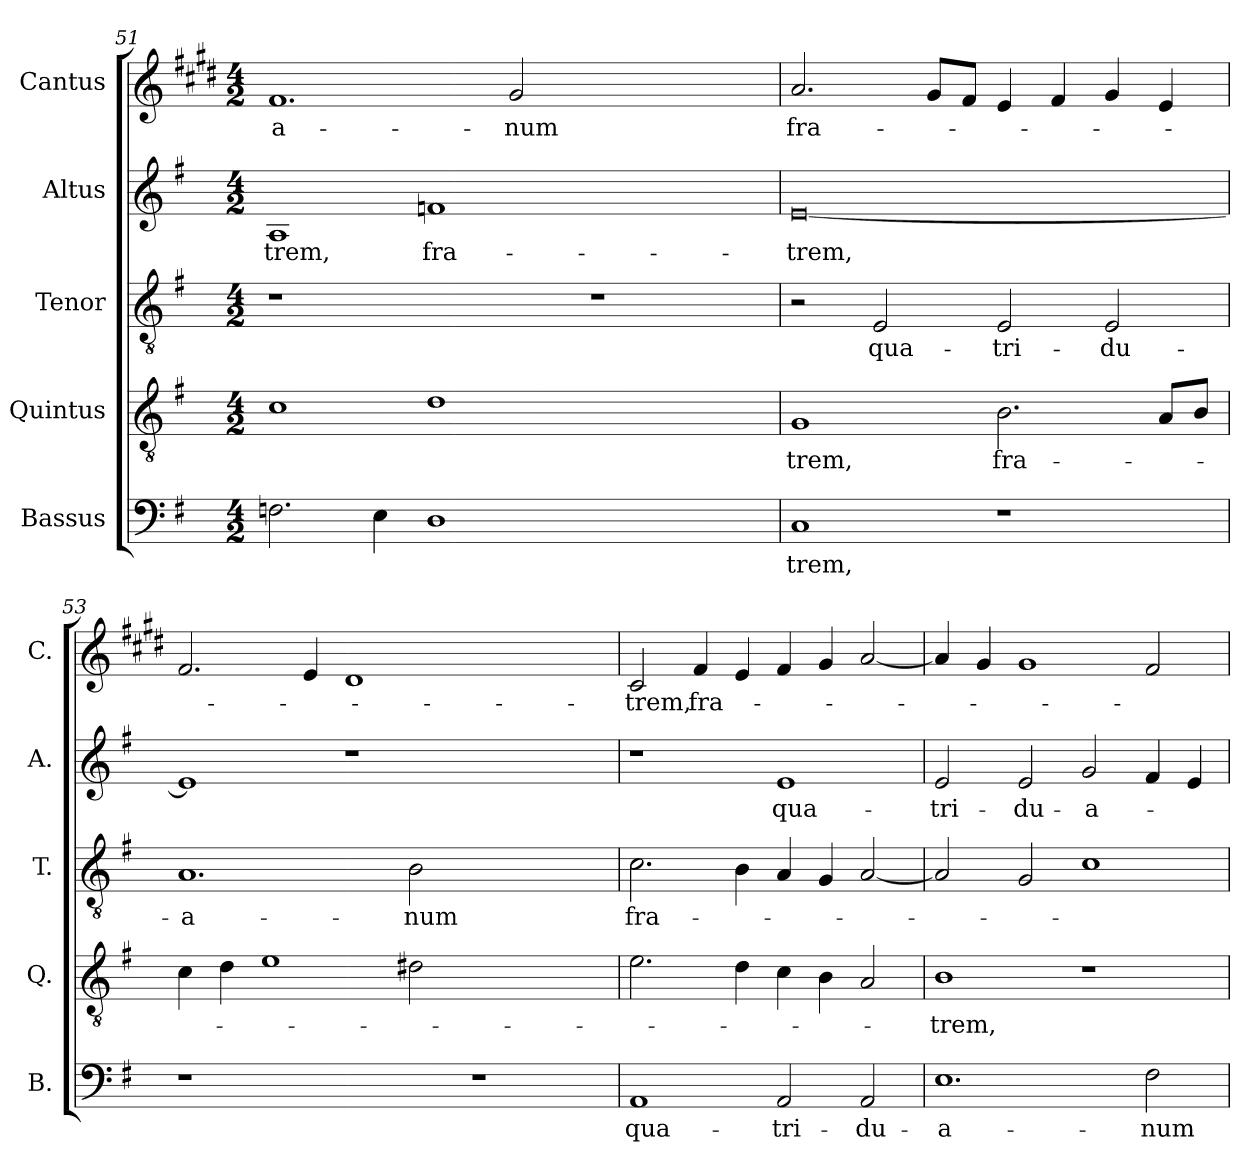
**kern	**text	**kern	**text	**kern	**text	**kern	**text	**kern	**text
*part5	*part5	*part4	*part4	*part3	*part3	*part2	*part2	*part1	*part1
*staff5	*staff5	*staff4	*staff4	*staff3	*staff3	*staff2	*staff2	*staff1	*staff1
*I"Bassus	*	*I"Quintus	*	*I"Tenor	*	*I"Altus	*	*I"Cantus	*
*I'B.	*	*I'Q.	*	*I'T.	*	*I'A.	*	*I'C.	*
!!LO:LB:g=z
*clefF4	*	*clefGv2	*	*clefGv2	*	*clefG2	*	*clefG2	*
*	*	*ITrd7c12	*	*	*	*	*	*ITrd-2c-3	*
*k[f#]	*	*k[f#]	*	*k[f#]	*	*k[f#]	*	*k[f#]	*
*G:	*	*G:	*	*G:	*	*G:	*	*G:	*
*M4/2	*	*M4/2	*	*M4/2	*	*M4/2	*	*M4/2	*
=51	=51	=51	=51	=51	=51	=51	=51	=51	=51
!	!	!	!	!LO:N:vis=1	!	!	!	!	!
!	!	!	!	!	!	!	!LO:LY:b:color=#000000	!	!
!	!	!	!	!	!	!	!	!	!LO:LY:b:color=#000000
2.Fni\	.	1Ci	.	0r	.	1Ai	-trem,	1.ai	-a-
4Ei\	.	.	.	.	.	.	.	.	.
!	!	!	!	!	!	!	!LO:LY:b:color=#000000	!	!
1Di	.	1Di	.	.	.	1fni	fra-	.	.
!	!	!	!	!	!	!	!	!	!LO:LY:b:color=#000000
.	.	.	.	.	.	.	.	2bi/	-num
!	!	!	!	!LO:N:vis=1	!	!	!	!	!
0ryy	.	0ryy	.	0r	.	0ryy	.	0ryy	.
=52	=52	=52	=52	=52	=52	=52	=52	=52	=52
!	!LO:LY:b:color=#000000	!	!	!	!	!	!	!	!
!	!	!	!LO:LY:b:color=#000000	!	!	!	!	!	!
!	!	!	!	!	!	!	!LO:LY:b:color=#000000	!	!
!	!	!	!	!	!	!	!	!	!LO:LY:b:color=#000000
1Ci	-trem,	1GGi	-trem,	2r	.	[<0ei	-trem,	2.cci/	fra-
!	!	!	!	!	!LO:LY:b:color=#000000	!	!	!	!
.	.	.	.	2Ei/	qua-	.	.	.	.
.	.	.	.	.	.	.	.	8bi/L	.
.	.	.	.	.	.	.	.	8ai/J	.
!	!	!	!LO:LY:b:color=#000000	!	!	!	!	!	!
!	!	!	!	!	!LO:LY:b:color=#000000	!	!	!	!
1r	.	2.BBi\	fra-	2Ei/	-tri-	.	.	4gi/	.
.	.	.	.	.	.	.	.	4ai/	.
!	!	!	!	!	!LO:LY:b:color=#000000	!	!	!	!
.	.	.	.	2Ei/	-du-	.	.	4bi/	.
.	.	8AAi/L	.	.	.	.	.	4gi/	.
.	.	8BBi/J	.	.	.	.	.	.	.
=53	=53	=53	=53	=53	=53	=53	=53	=53	=53
!LO:N:vis=1	!	!	!	!	!	!	!	!	!
!	!	!	!	!	!LO:LY:b:color=#000000	!	!	!	!
0r	.	4Ci\	.	1.Ai	-a-	1ei]	.	2.ai/	.
.	.	4Di\	.	.	.	.	.	.	.
.	.	1Ei	.	.	.	.	.	.	.
.	.	.	.	.	.	.	.	4gi/	.
.	.	.	.	.	.	1r	.	1f#i	.
!	!	!	!	!	!LO:LY:b:color=#000000	!	!	!	!
.	.	2D#Xi\	.	2Bi\	-num	.	.	.	.
!LO:N:vis=1	!	!	!	!	!	!	!	!	!
0r	.	0ryy	.	0ryy	.	0ryy	.	0ryy	.
=54	=54	=54	=54	=54	=54	=54	=54	=54	=54
!	!LO:LY:b:color=#000000	!	!	!	!	!	!	!	!
!	!	!	!	!	!LO:LY:b:color=#000000	!	!	!	!
!	!	!	!	!	!	!	!	!	!LO:LY:b:color=#000000
1AAi	qua-	2.Ei\	.	2.ci\	fra-	1r	.	2ei/	-trem,
!	!	!	!	!	!	!	!	!	!LO:LY:b:color=#000000
.	.	.	.	.	.	.	.	4ai/	fra-
.	.	4Di\	.	4Bi\	.	.	.	4gi/	.
!	!LO:LY:b:color=#000000	!	!	!	!	!	!	!	!
!	!	!	!	!	!	!	!LO:LY:b:color=#000000	!	!
2AAi/	-tri-	4Ci\	.	4Ai/	.	1ei	qua-	4ai/	.
.	.	4BBi\	.	4Gi/	.	.	.	4bi/	.
!	!LO:LY:b:color=#000000	!	!	!	!	!	!	!	!
2AAi/	-du-	2AAi/	.	[<2Ai/	.	.	.	[<2cci/	.
=55	=55	=55	=55	=55	=55	=55	=55	=55	=55
!	!LO:LY:b:color=#000000	!	!	!	!	!	!	!	!
!	!	!	!LO:LY:b:color=#000000	!	!	!	!	!	!
!	!	!	!	!	!	!	!LO:LY:b:color=#000000	!	!
1.Ei	-a-	1BBi	-trem,	2Ai/]	.	2ei/	-tri-	4cci/]	.
.	.	.	.	.	.	.	.	4bi/	.
!	!	!	!	!	!	!	!LO:LY:b:color=#000000	!	!
.	.	.	.	2Gi/	.	2ei/	-du-	1bi	.
!	!	!	!	!	!	!	!LO:LY:b:color=#000000	!	!
.	.	1r	.	1ci	.	2gi/	-a-	.	.
!	!LO:LY:b:color=#000000	!	!	!	!	!	!	!	!
2F#i\	-num	.	.	.	.	4f#i/	.	2ai/	.
.	.	.	.	.	.	4ei/	.	.	.
=	=	=	=	=	=	=	=	=	=
*-	*-	*-	*-	*-	*-	*-	*-	*-	*-
